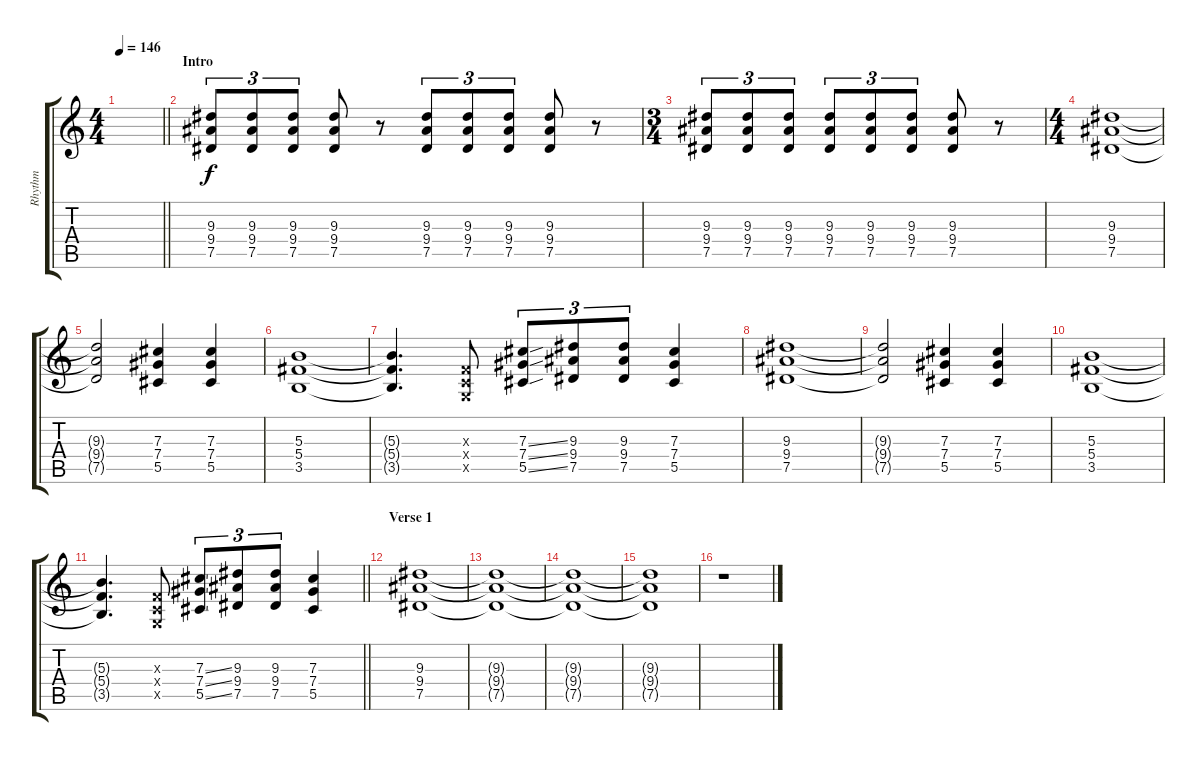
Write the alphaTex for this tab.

\track ("Rhythm" "Rhythm") {instrument electricguitarmuted}
\staff {score tabs}
\tuning (Eb4 Bb3 Gb3 Db3 Ab2 Eb2) {hide}
\ts (4 4)
\tempo 146
\clef g2
\barLineRight lightlight
\ks c
|
\section ("" "Intro")
(9.3 9.4 7.5).8{tu (3 2)} (9.3 9.4 7.5).8{tu (3 2)} (9.3 9.4 7.5).8{tu (3 2)} (9.3 9.4 7.5).8 r.8 (9.3 9.4 7.5).8{tu (3 2)} (9.3 9.4 7.5).8{tu (3 2)} (9.3 9.4 7.5).8{tu (3 2)} (9.3 9.4 7.5).8 r.8 |
\ts (3 4)
(9.3 9.4 7.5).8{tu (3 2)} (9.3 9.4 7.5).8{tu (3 2)} (9.3 9.4 7.5).8{tu (3 2)} (9.3 9.4 7.5).8{tu (3 2)} (9.3 9.4 7.5).8{tu (3 2)} (9.3 9.4 7.5).8{tu (3 2)} (9.3 9.4 7.5).8 r.8 |
\ts (4 4)
(9.3 9.4 7.5).1 |
(9.3{t} 9.4{t} 7.5{t}).2 (7.3 7.4 5.5).4 (7.3 7.4 5.5).4 |
(5.3 5.4 3.5).1 |
(5.3{t} 5.4{t} 3.5{t}).4{d} (-1.3{x} -1.4{x} -1.5{x}).8 (7.3{ss} 7.4{ss} 5.5{ss}).8{tu (3 2)} (9.3 9.4 7.5).8{tu (3 2)} (9.3 9.4 7.5).8{tu (3 2)} (7.3 7.4 5.5).4 |
(9.3 9.4 7.5).1 |
(9.3{t} 9.4{t} 7.5{t}).2 (7.3 7.4 5.5).4 (7.3 7.4 5.5).4 |
(5.3 5.4 3.5).1 |
\barLineRight lightlight
(5.3{t} 5.4{t} 3.5{t}).4{d} (-1.3{x} -1.4{x} -1.5{x}).8 (7.3{ss} 7.4{ss} 5.5{ss}).8{tu (3 2)} (9.3 9.4 7.5).8{tu (3 2)} (9.3 9.4 7.5).8{tu (3 2)} (7.3 7.4 5.5).4 |
\section ("" "Verse 1")
(9.3 9.4 7.5).1 |
(9.3{t} 9.4{t} 7.5{t}).1 |
(9.3{t} 9.4{t} 7.5{t}).1 |
(9.3{t} 9.4{t} 7.5{t}).1 |
r.1
